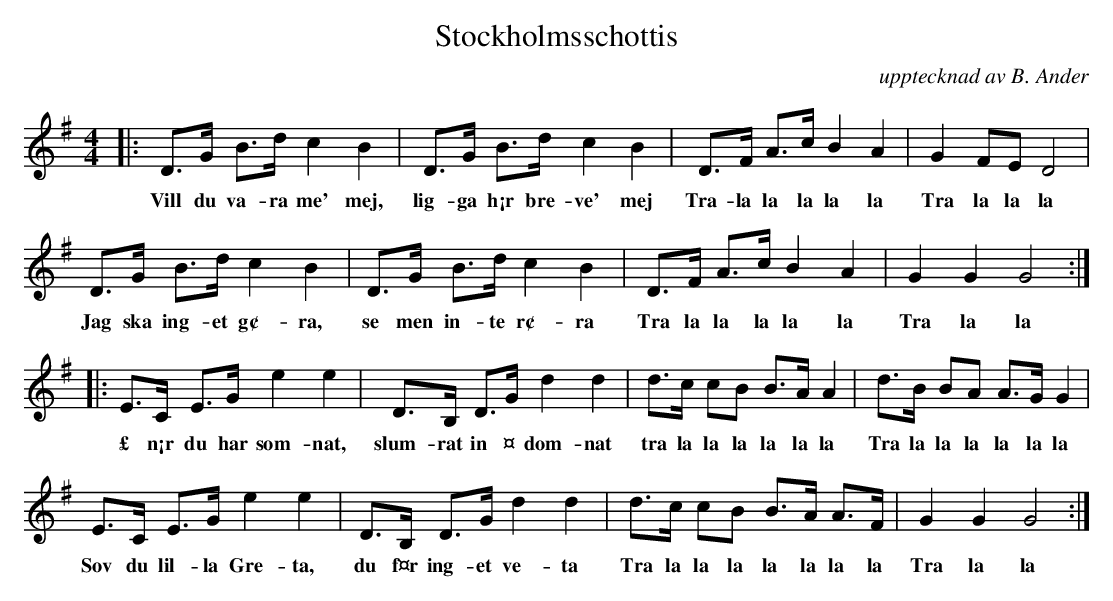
X:1
T:Stockholmsschottis
C:upptecknad av B. Ander
Q:1/4=142
L:1/8
M:4/4
K:G
|: D>G B>d c2 B2 | D>G B>d c2 B2 | D>F A>c B2 A2 | G2 FE D4 |
w:Vill du va-ra me' mej, lig-ga h¡r bre-ve' mej Tra-la la la la la Tra la la la
D>G B>d c2 B2 | D>G B>d c2 B2 | D>F A>c B2 A2 | G2 G2 G4 ::
w:Jag ska ing-et g¢-ra, se men in-te r¢-ra Tra la la la la la Tra la la
E>C E>G e2 e2 | D>B, D>G d2 d2 | d>c cB B>A A2 | d>B BA A>G G2 |
w:£ n¡r du har som-nat, slum-rat in ¤ dom-nat tra la la la la la la Tra la la la la la la
E>C E>G e2 e2 | D>B, D>G d2 d2 | d>c cB B>A A>F | G2 G2 G4 :|
w:Sov du lil-la Gre-ta, du f¤r ing-et ve-ta Tra la la la la la la la Tra la la
